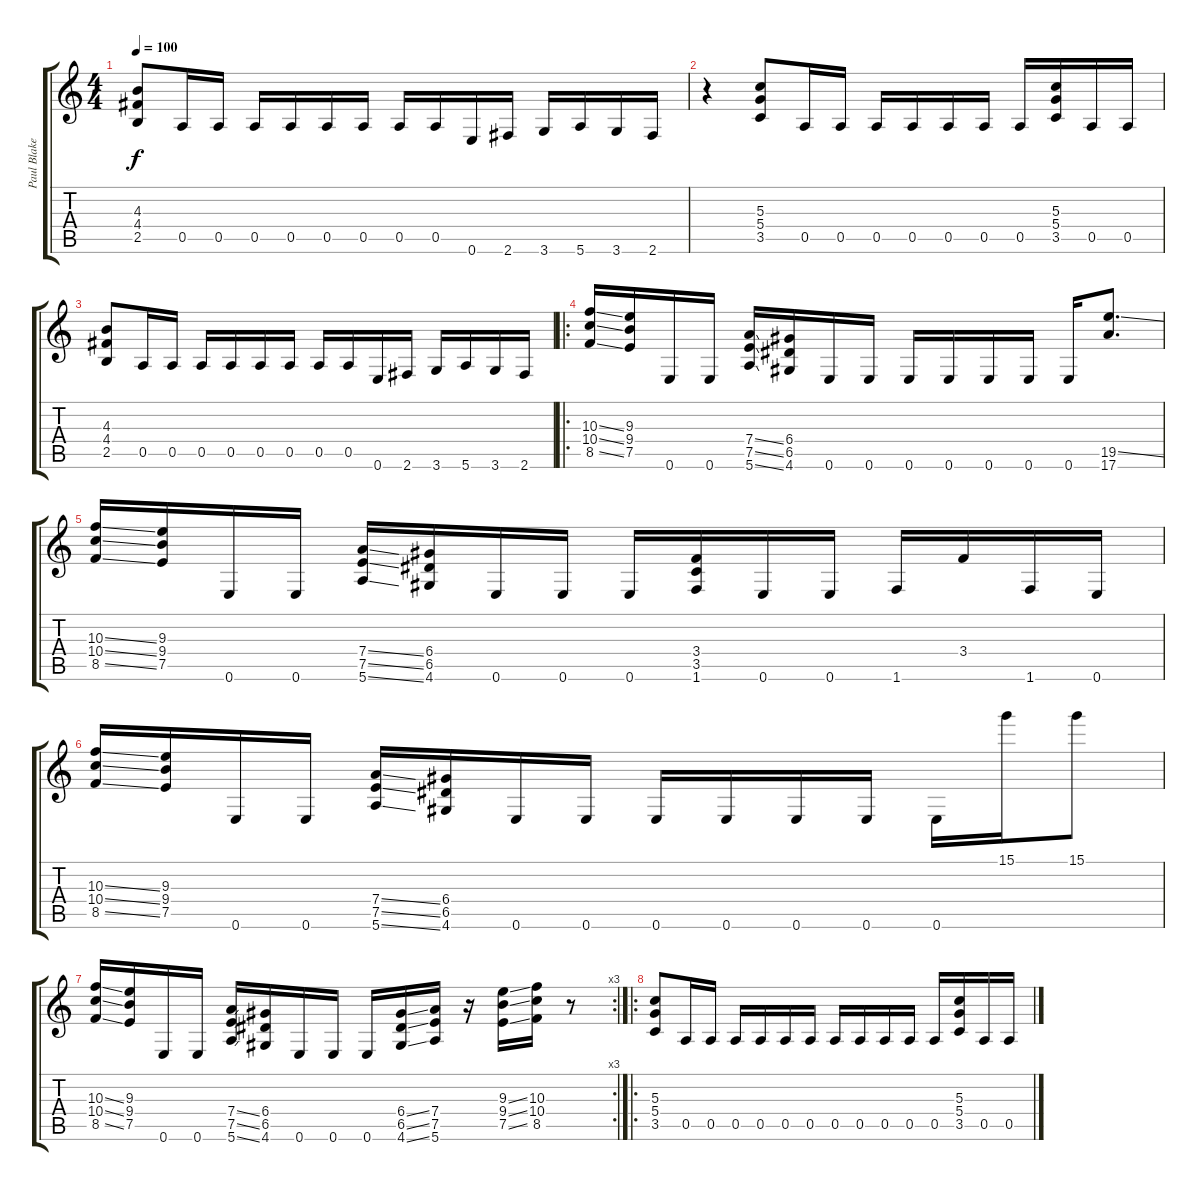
\track ("Paul Blake" "Paul Blake") {instrument distortionguitar}
\staff {score tabs}
\tuning (E4 B3 G3 D3 A2 E2) {hide}
\ts (4 4)
\tempo 100
\clef g2
\ks c
(4.3 4.4 2.5).8{dy f} 0.5.16 0.5.16 0.5.16 0.5.16 0.5.16 0.5.16 0.5.16 0.5.16 0.6.16 2.6.16 3.6.16 5.6.16 3.6.16 2.6.16 |
r.4 (5.3 5.4 3.5).8 0.5.16 0.5.16 0.5.16 0.5.16 0.5.16 0.5.16 0.5.16 (5.3 5.4 3.5).16 0.5.16 0.5.16 |
(4.3 4.4 2.5).8 0.5.16 0.5.16 0.5.16 0.5.16 0.5.16 0.5.16 0.5.16 0.5.16 0.6.16 2.6.16 3.6.16 5.6.16 3.6.16 2.6.16 |
\ro
(10.3{ss} 10.4{ss} 8.5{ss}).16 (9.3 9.4 7.5).16 0.6.16 0.6.16 (7.4{ss} 7.5{ss} 5.6{ss}).16 (6.4 6.5 4.6).16 0.6.16 0.6.16 0.6.16 0.6.16 0.6.16 0.6.16 0.6.16 (19.5{ss} 17.6).8{d} |
(10.3{ss} 10.4{ss} 8.5{ss}).16 (9.3 9.4 7.5).16 0.6.16 0.6.16 (7.4{ss} 7.5{ss} 5.6{ss}).16 (6.4 6.5 4.6).16 0.6.16 0.6.16 0.6.16 (3.4 3.5 1.6).16 0.6.16 0.6.16 1.6.16 3.4.16 1.6.16 0.6.16 |
(10.3{ss} 10.4{ss} 8.5{ss}).16 (9.3 9.4 7.5).16 0.6.16 0.6.16 (7.4{ss} 7.5{ss} 5.6{ss}).16 (6.4 6.5 4.6).16 0.6.16 0.6.16 0.6.16 0.6.16 0.6.16 0.6.16 0.6.16 15.1.16 15.1.8 |
\rc 3
(10.3{ss} 10.4{ss} 8.5{ss}).16 (9.3 9.4 7.5).16 0.6.16 0.6.16 (7.4{ss} 7.5{ss} 5.6{ss}).16 (6.4 6.5 4.6).16 0.6.16 0.6.16 0.6.16 (6.4{ss} 6.5{ss} 4.6{ss}).16 (7.4 7.5 5.6).16 r.16 (9.3{ss} 9.4{ss} 7.5{ss}).16 (10.3 10.4 8.5).16 r.8 |
\ro
(5.3 5.4 3.5).8 0.5.16 0.5.16 0.5.16 0.5.16 0.5.16 0.5.16 0.5.16 0.5.16 0.5.16 0.5.16 0.5.16 (5.3 5.4 3.5).16 0.5.16 0.5.16
